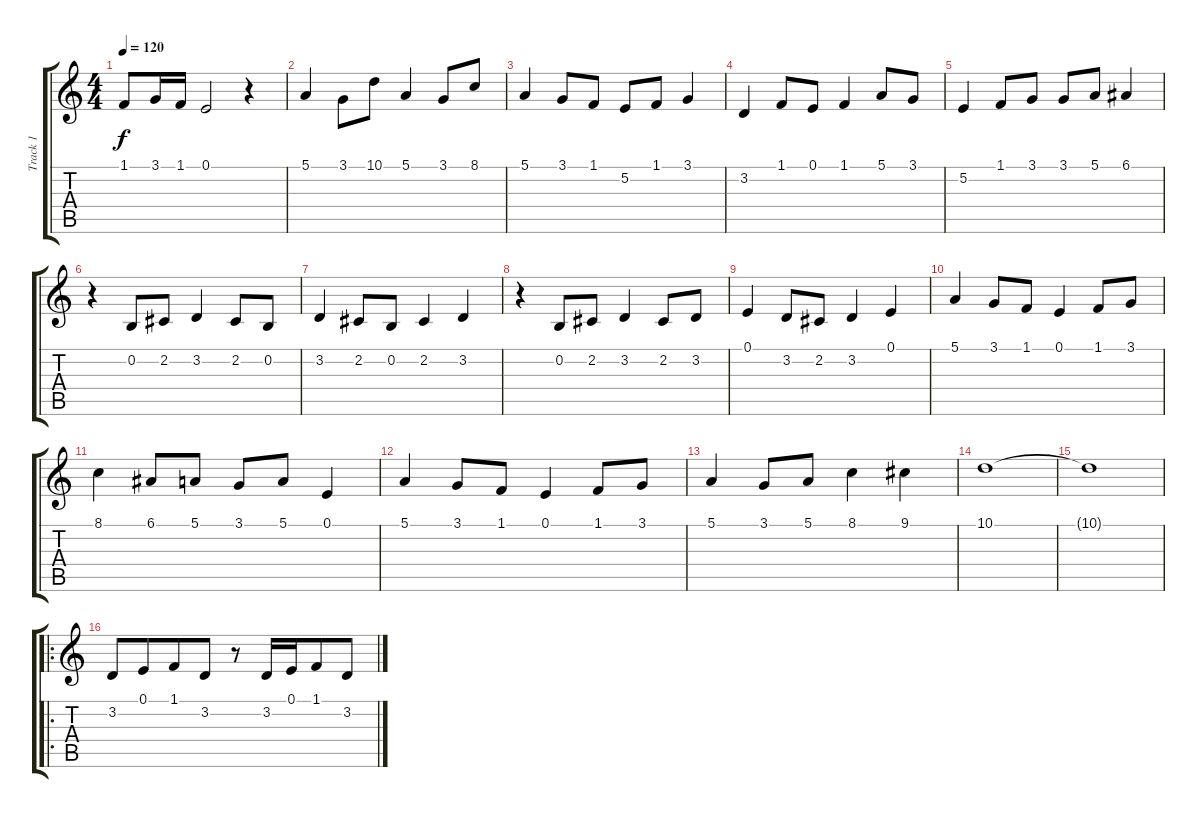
\track ("Track 1" "Track 1") {instrument cello}
\staff {score tabs}
\tuning (E4 B3 G3 D3 A2 E2) {hide}
\ts (4 4)
\tempo 120
\clef g2
\ks c
1.1.8{dy f} 3.1.16 1.1.16 0.1.2 r.4 |
5.1.4 3.1.8 10.1.8 5.1.4 3.1.8 8.1.8 |
5.1.4 3.1.8 1.1.8 5.2.8 1.1.8 3.1.4 |
3.2.4 1.1.8 0.1.8 1.1.4 5.1.8 3.1.8 |
5.2.4 1.1.8 3.1.8 3.1.8 5.1.8 6.1.4 |
r.4 0.2.8 2.2.8 3.2.4 2.2.8 0.2.8 |
3.2.4 2.2.8 0.2.8 2.2.4 3.2.4 |
r.4 0.2.8 2.2.8 3.2.4 2.2.8 3.2.8 |
0.1.4 3.2.8 2.2.8 3.2.4 0.1.4 |
5.1.4 3.1.8 1.1.8 0.1.4 1.1.8 3.1.8 |
8.1.4 6.1.8 5.1.8 3.1.8 5.1.8 0.1.4 |
5.1.4 3.1.8 1.1.8 0.1.4 1.1.8 3.1.8 |
5.1.4 3.1.8 5.1.8 8.1.4 9.1.4 |
10.1.1 |
10.1{t}.1 |
\ro
3.2.8 0.1.8{beam merge} 1.1.8 3.2.8 r.8 3.2.16 0.1.16{beam merge} 1.1.8 3.2.8
